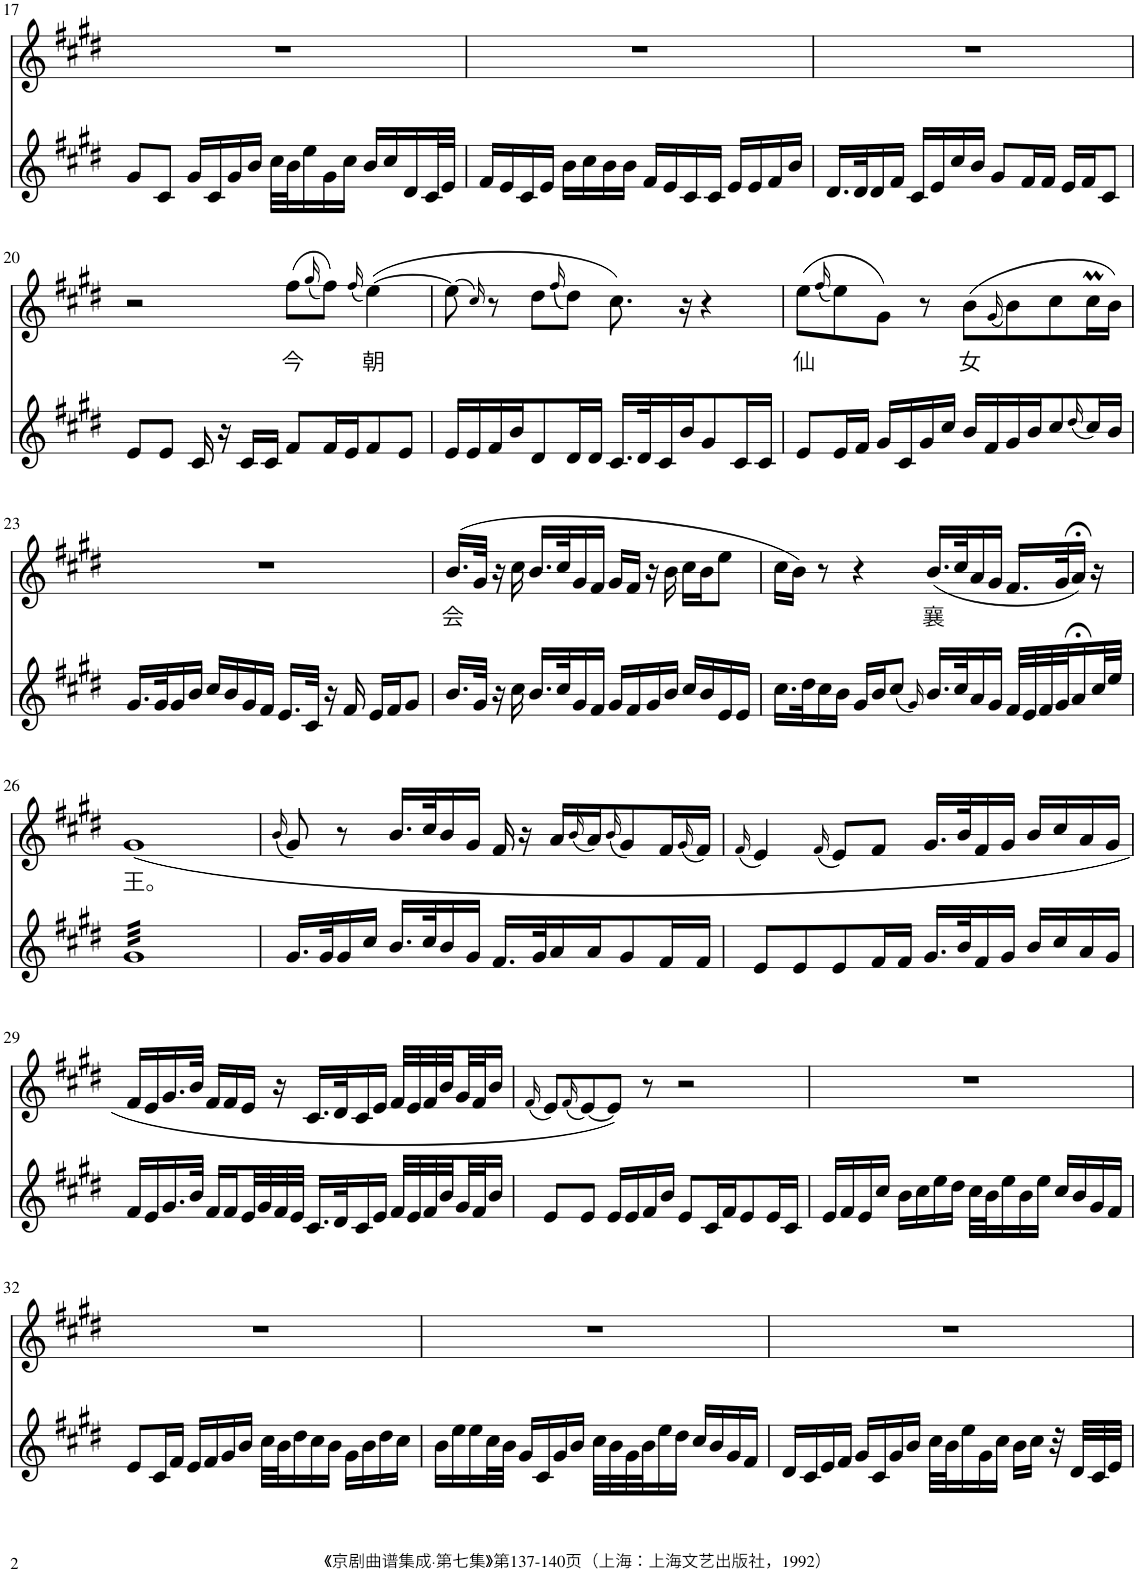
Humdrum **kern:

**kern	**kern	**text
*part2	*part1	*part1
*staff2	*staff1	*staff1
*I"Piano	*I"Piano	*
*I'Pno	*I'Pno	*
!!LO:PB:g=z
*clefG2	*clefG2	*
*k[f#c#g#d#]	*k[f#c#g#d#]	*
*M2/2	*M2/2	*
*met(c|)	*met(c|)	*
=17	=17	=17
8g#/L	1r	.
8c#/J	.	.
16g#/LL	.	.
16c#/	.	.
16g#/	.	.
16b/JJ	.	.
32cc#\LLL	.	.
32b\J	.	.
16ee\	.	.
16g#\	.	.
16cc#\JJ	.	.
16b/LL	.	.
16cc#/	.	.
16d#/	.	.
32c#/L	.	.
32e/JJJ	.	.
=18	=18	=18
16f#/LL	1r	.
16e/	.	.
16c#/	.	.
16e/JJ	.	.
16b\LL	.	.
16cc#\	.	.
16b\	.	.
16b\JJ	.	.
16f#/LL	.	.
16e/	.	.
16c#/	.	.
16c#/JJ	.	.
16e/LL	.	.
16e/	.	.
16f#/	.	.
16b/JJ	.	.
=19	=19	=19
16.d#/LL	1r	.
32d#/K	.	.
16d#/	.	.
16f#/JJ	.	.
16c#/LL	.	.
16e/	.	.
16cc#/	.	.
16b/JJ	.	.
8g#/L	.	.
16f#/L	.	.
16f#/JJ	.	.
16e/LL	.	.
16f#/J	.	.
8c#/J	.	.
!!LO:LB:g=z
=20	=20	=20
8e/L	2r	.
8e/J	.	.
16c#/	.	.
16r	.	.
16c#/LL	.	.
16c#/JJ	.	.
!	!	!LO:LY:b
8f#/L	(8ff#\L	今
.	(16qgg#/	.
16f#/L	8ff#\J))	.
16e/J	.	.
.	(16qff#/	.
!	!	!LO:LY:b
8f#/	([4ee\)	朝
8e/J	.	.
=21	=21	=21
16e/LL	(8ee\]	.
16e/	.	.
.	16qcc#/)	.
16f#/	8r	.
16b/J	.	.
8d#/	8dd#\L	.
.	(16qff#/	.
16d#/L	8dd#\J)	.
16d#/JJ	.	.
16.c#/LL	8.cc#\)	.
32d#/K	.	.
16c#/	.	.
16b/J	16r	.
8g#/	4r	.
16c#/L	.	.
16c#/JJ	.	.
=22	=22	=22
!	!	!LO:LY:b
8e/L	(8ee\L	仙
.	(16qff#/	.
16e/L	8ee\)	.
16f#/JJ	.	.
16g#/LL	8g#\J)	.
16c#/	.	.
16g#/	8r	.
16cc#/JJ	.	.
!	!	!LO:LY:b
16b/LL	(8b\L	女
16f#/	.	.
.	(16qg#/	.
16g#/	8b\)	.
16b/J	.	.
8cc#/	8cc#\	.
(16qdd#/	.	.
16cc#/L)	16cc#M\L	.
16b/JJ	16b\JJ)	.
!!LO:LB:g=z
=23	=23	=23
16.g#/LL	1r	.
32g#/K	.	.
16g#/	.	.
16b/JJ	.	.
16cc#/LL	.	.
16b/	.	.
16g#/	.	.
16f#/JJ	.	.
16.e/LL	.	.
32c#/JJk	.	.
16r	.	.
16f#/	.	.
16e/LL	.	.
16f#/J	.	.
8g#/J	.	.
=24	=24	=24
!	!	!LO:LY:b
16.b/LL	(16.b/LL	会
32g#/JJk	32g#/JJk	.
16r	16r	.
16cc#\	16cc#\	.
16.b/LL	16.b/LL	.
32cc#/K	32cc#/K	.
16g#/	16g#/	.
16f#/JJ	16f#/JJ	.
16g#/LL	16g#/LL	.
16f#/	16f#/JJ	.
16g#/	16r	.
16b/JJ	16b\	.
16cc#/LL	16cc#\LL	.
16b/	16b\J	.
16e/	8ee\J	.
16e/JJ	.	.
=25	=25	=25
16.cc#\LL	16cc#\LL	.
.	16b\JJ)	.
32dd#\K	.	.
16cc#\	8r	.
16b\JJ	.	.
16g#/LL	4r	.
16b/J	.	.
(8cc#/J	.	.
16qg#/)	.	.
!	!	!LO:LY:b
16.b/LL	(16.b/LL	襄
32cc#/K	32cc#/K	.
16a/	16a/	.
16g#/JJ	16g#/JJ	.
32f#/LLL	16.f#/LL	.
32e/	.	.
32f#/	.	.
32g#/J	32g#/K	.
16a;</	16a;</JJ)	.
32cc#/L	16r	.
32ee/JJJ	.	.
!!LO:LB:g=z
=26	=26	=26
!	!	!LO:LY:b
*tremolo	*	*
32g#LLL	(1g#	王。
32g#	.	.
32g#	.	.
32g#	.	.
32g#	.	.
32g#	.	.
32g#	.	.
32g#	.	.
32g#	.	.
32g#	.	.
32g#	.	.
32g#	.	.
32g#	.	.
32g#	.	.
32g#	.	.
32g#	.	.
32g#	.	.
32g#	.	.
32g#	.	.
32g#	.	.
32g#	.	.
32g#	.	.
32g#	.	.
32g#	.	.
32g#	.	.
32g#	.	.
32g#	.	.
32g#	.	.
32g#	.	.
32g#	.	.
32g#	.	.
32g#JJJ	.	.
*Xtremolo	*	*
=27	=27	=27
.	(16qb/	.
16.g#/LL	8g#/)	.
32g#/K	.	.
16g#/	8r	.
16cc#/JJ	.	.
16.b/LL	16.b/LL	.
32cc#/K	32cc#/K	.
16b/	16b/	.
16g#/JJ	16g#/JJ	.
16.f#/LL	16f#/	.
.	16r	.
32g#/K	.	.
16a/	16a/LL	.
.	(16qb/	.
16a/J	16a/J)	.
.	(16qb/	.
8g#/	8g#/)	.
16f#/L	16f#/L	.
.	(16qg#/	.
16f#/JJ	16f#/JJ)	.
=28	=28	=28
.	(16qf#/	.
8e/L	4e/)	.
8e/	.	.
.	(16qf#/	.
8e/	8e/L)	.
16f#/L	8f#/J	.
16f#/JJ	.	.
16.g#/LL	16.g#/LL	.
32b/K	32b/K	.
16f#/	16f#/	.
16g#/JJ	16g#/JJ	.
16b/LL	16b/LL	.
16cc#/	16cc#/	.
16a/	16a/	.
16g#/JJ	16g#/JJ	.
!!LO:LB:g=z
=29	=29	=29
16f#/LL	16f#/LL	.
16e/	16e/	.
16.g#/	16.g#/	.
32b/JJk	32b/JJk	.
16f#/LL	16f#/LL	.
16f#/	16f#/	.
32e/L	16e/JJ	.
32g#/	.	.
32f#/	16r	.
32e/JJJ	.	.
16.c#/LL	16.c#/LL	.
32d#/K	32d#/K	.
16c#/	16c#/	.
16e/JJ	16e/JJ	.
32f#/LLL	32f#/LLL	.
32e/	32e/	.
32f#/	32f#/	.
32b/	32b/	.
32g#/	32g#/	.
32f#/J	32f#/J	.
16b/JJ	16b/JJ	.
=30	=30	=30
.	(16qf#/	.
8e/L	8e/L)	.
.	(16qf#/	.
8e/J	[8e/)	.
16e/LL	8e/J])	.
16e/	.	.
16f#/	8r	.
16b/JJ	.	.
8e/L	2r	.
16c#/L	.	.
16f#/J	.	.
8e/	.	.
16e/L	.	.
16c#/JJ	.	.
=31	=31	=31
16e/LL	1r	.
16f#/	.	.
16e/	.	.
16cc#/JJ	.	.
16b\LL	.	.
16cc#\	.	.
16ee\	.	.
16dd#\JJ	.	.
32cc#\LLL	.	.
32b\J	.	.
16ee\	.	.
16b\	.	.
16ee\JJ	.	.
16cc#/LL	.	.
16b/	.	.
16g#/	.	.
16f#/JJ	.	.
!!LO:LB:g=z
=32	=32	=32
8e/L	1r	.
16c#/L	.	.
16f#/JJ	.	.
16e/LL	.	.
16f#/	.	.
16g#/	.	.
16b/JJ	.	.
32cc#\LLL	.	.
32b\J	.	.
16dd#\	.	.
16cc#\	.	.
16b\JJ	.	.
16g#\LL	.	.
16b\	.	.
16dd#\	.	.
16cc#\JJ	.	.
=33	=33	=33
16b\LL	1r	.
16ee\	.	.
16ee\	.	.
32cc#\L	.	.
32b\JJJ	.	.
16g#/LL	.	.
16c#/	.	.
16g#/	.	.
16b/JJ	.	.
32cc#\LLL	.	.
32b\	.	.
32g#\	.	.
32b\J	.	.
16ee\	.	.
16dd#\JJ	.	.
16cc#/LL	.	.
16b/	.	.
16g#/	.	.
16f#/JJ	.	.
=34	=34	=34
16d#/LL	1r	.
16c#/	.	.
16e/	.	.
16f#/JJ	.	.
16g#/LL	.	.
16c#/	.	.
16g#/	.	.
16b/JJ	.	.
32cc#\LLL	.	.
32b\J	.	.
16ee\	.	.
16g#\	.	.
16cc#\JJ	.	.
16b\LL	.	.
16cc#\JJ	.	.
32r	.	.
32d#/LLL	.	.
32c#/	.	.
32e/JJJ	.	.
=	=	=
*-	*-	*-
